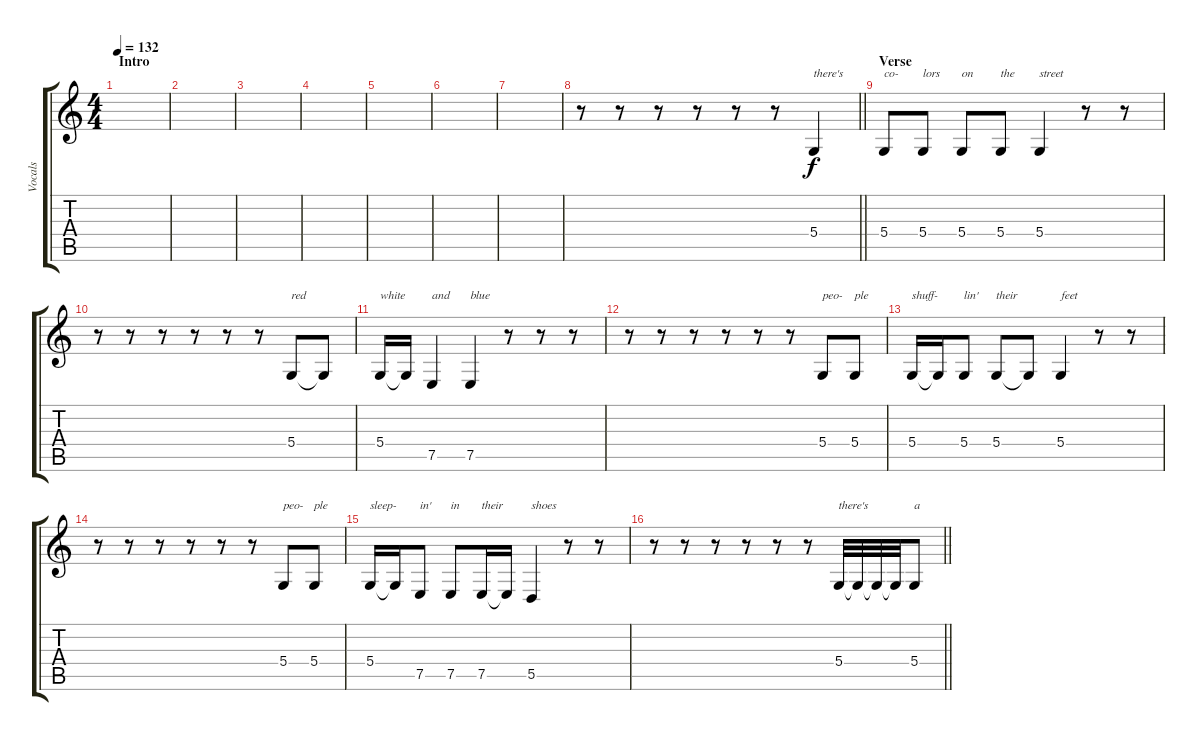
\track ("Vocals" "Vocals") {instrument lead6voice}
\staff {score tabs}
\tuning (E4 B3 G3 D3 A2 E2) {hide}
\ts (4 4)
\section ("" "Intro")
\tempo 132
\clef g2
\ks c
|
|
|
|
|
|
|
\barLineRight lightlight
r.8 r.8 r.8 r.8 r.8 r.8 5.4.4{txt "there's"} |
\section ("" "Verse")
5.4.8{txt "co-"} 5.4.8{txt "lors"} 5.4.8{txt "on"} 5.4.8{txt "the"} 5.4.4{txt "street"} r.8 r.8 |
r.8 r.8 r.8 r.8 r.8 r.8 5.4.8{txt "red"} 5.4{t}.8 |
5.4.16{txt "white"} 5.4{t}.16 7.5.4{txt "and"} 7.5.4{txt "blue"} r.8 r.8 r.8 |
r.8 r.8 r.8 r.8 r.8 r.8 5.4.8{txt "peo-"} 5.4.8{txt "ple"} |
5.4.16{txt "shuff-"} 5.4{t}.16 5.4.8{txt "lin'"} 5.4.8{txt "their"} 5.4{t}.8 5.4.4{txt "feet"} r.8 r.8 |
r.8 r.8 r.8 r.8 r.8 r.8 5.4.8{txt "peo-"} 5.4.8{txt "ple"} |
5.4.16{txt "sleep-"} 5.4{t}.16 7.5.8{txt "in'"} 7.5.8{txt "in"} 7.5.16{txt "their"} 7.5{t}.16 5.5.4{txt "shoes"} r.8 r.8 |
\barLineRight lightlight
r.8 r.8 r.8 r.8 r.8 r.8 5.4.32{txt "there's"} 5.4{t}.32 5.4{t}.32 5.4{t}.32 5.4.8{txt "a"}
